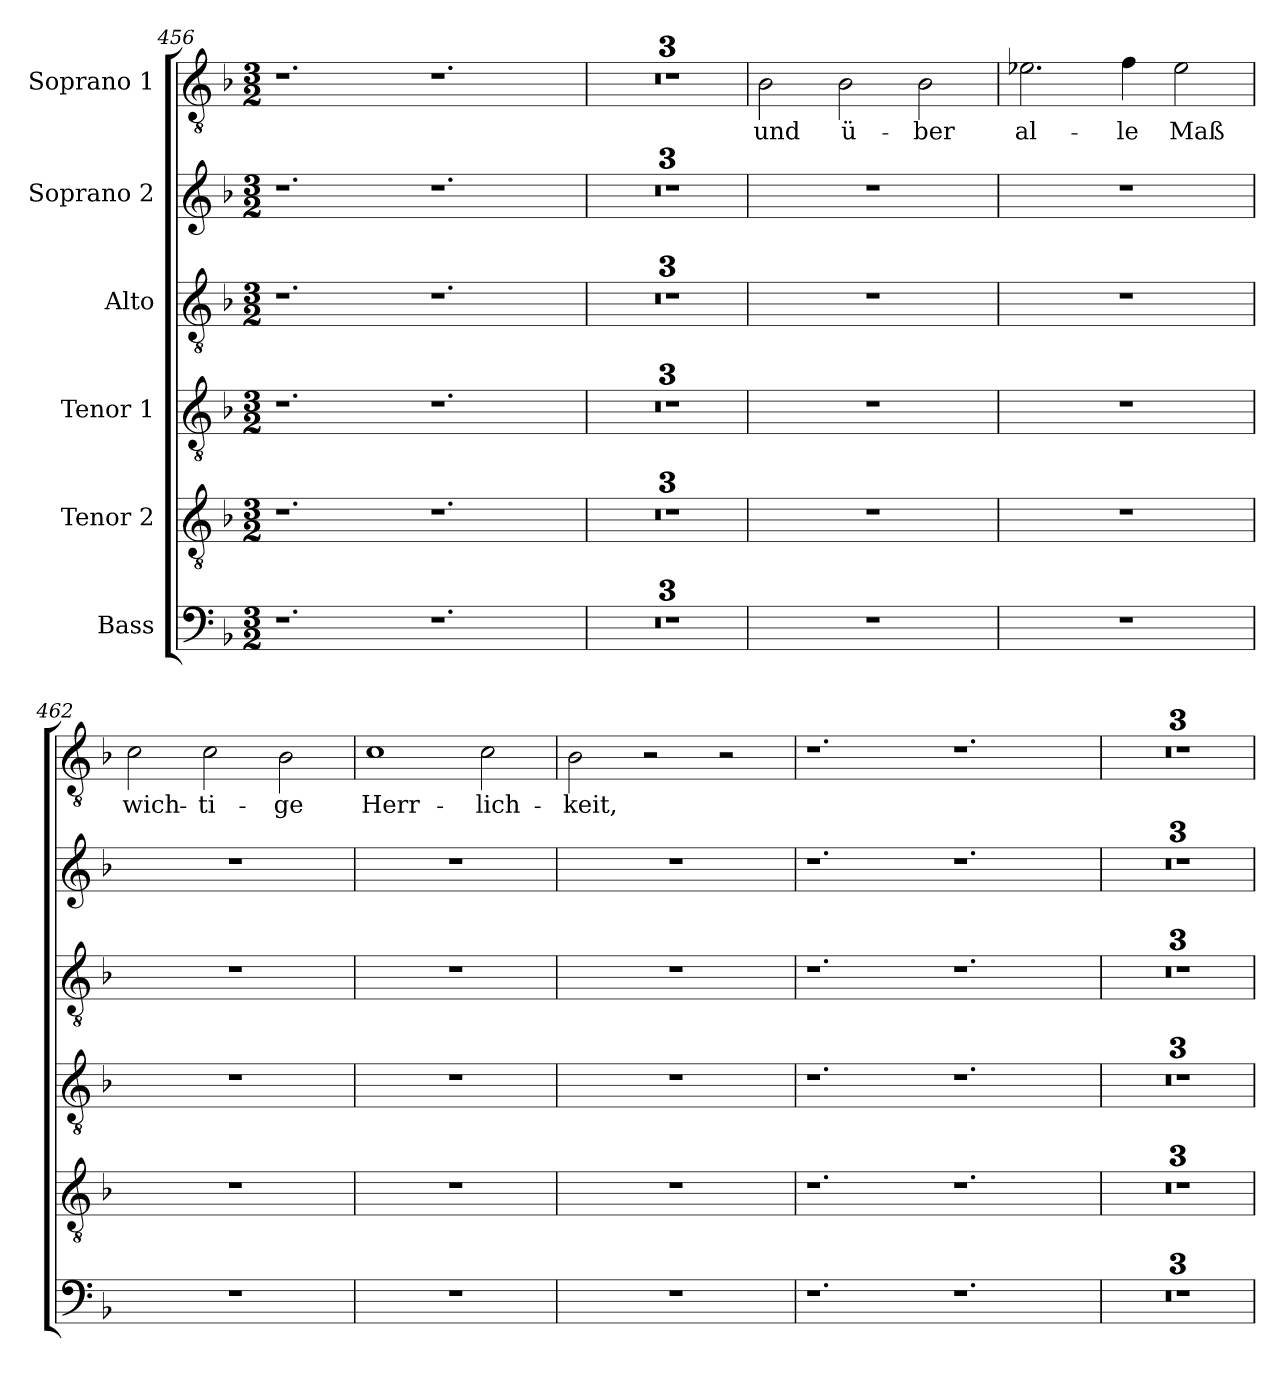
**kern	**kern	**kern	**kern	**kern	**kern	**text
*part6	*part5	*part4	*part3	*part2	*part1	*part1
*staff6	*staff5	*staff4	*staff3	*staff2	*staff1	*staff1
*I"Bass	*I"Tenor 2	*I"Tenor 1	*I"Alto	*I"Soprano 2	*I"Soprano 1	*
!!LO:PB:g=z
*clefF4	*clefGv2	*clefGv2	*clefGv2	*clefG2	*clefGv2	*
*k[b-]	*k[b-]	*k[b-]	*k[b-]	*k[b-]	*k[b-]	*
*F:	*F:	*F:	*F:	*F:	*F:	*
*M3/2	*M3/2	*M3/2	*M3/2	*M3/2	*M3/2	*
=456	=456	=456	=456	=456	=456	=456
1.r	1.r	1.r	1.r	1.r	1.r	.
1.r	1.r	1.r	1.r	1.r	1.r	.
=457	=457	=457	=457	=457	=457	=457
1.r	1.r	1.r	1.r	1.r	1.r	.
=458	=458	=458	=458	=458	=458	=458
1.r	1.r	1.r	1.r	1.r	1.r	.
=459	=459	=459	=459	=459	=459	=459
1.r	1.r	1.r	1.r	1.r	1.r	.
=460	=460	=460	=460	=460	=460	=460
!	!	!	!	!	!	!LO:LY:b:cj
1.r	1.r	1.r	1.r	1.r	2B-\	und
!	!	!	!	!	!	!LO:LY:b:cj
.	.	.	.	.	2B-\	ü-
!	!	!	!	!	!	!LO:LY:b:cj
.	.	.	.	.	2B-\	-ber
=461	=461	=461	=461	=461	=461	=461
!	!	!	!	!	!	!LO:LY:b:cj
1.r	1.r	1.r	1.r	1.r	2.e-X\	al-
!	!	!	!	!	!	!LO:LY:b:cj
.	.	.	.	.	4f\	-le
!	!	!	!	!	!	!LO:LY:b:cj
.	.	.	.	.	2e-\	Maß
=462	=462	=462	=462	=462	=462	=462
!	!	!	!	!	!	!LO:LY:b:cj
1.r	1.r	1.r	1.r	1.r	2c\	wich-
!	!	!	!	!	!	!LO:LY:b:cj
.	.	.	.	.	2c\	-ti-
!	!	!	!	!	!	!LO:LY:b:cj
.	.	.	.	.	2B-\	-ge
=463	=463	=463	=463	=463	=463	=463
!	!	!	!	!	!	!LO:LY:b:cj
1.r	1.r	1.r	1.r	1.r	1c	Herr-
!	!	!	!	!	!	!LO:LY:b:cj
.	.	.	.	.	2c\	-lich-
=464	=464	=464	=464	=464	=464	=464
!	!	!	!	!	!	!LO:LY:b:cj
1.r	1.r	1.r	1.r	1.r	2B-\	-keit,
.	.	.	.	.	2r	.
.	.	.	.	.	2r	.
=465	=465	=465	=465	=465	=465	=465
1.r	1.r	1.r	1.r	1.r	1.r	.
1.r	1.r	1.r	1.r	1.r	1.r	.
=466	=466	=466	=466	=466	=466	=466
1.r	1.r	1.r	1.r	1.r	1.r	.
=467	=467	=467	=467	=467	=467	=467
1.r	1.r	1.r	1.r	1.r	1.r	.
=468	=468	=468	=468	=468	=468	=468
1.r	1.r	1.r	1.r	1.r	1.r	.
=	=	=	=	=	=	=
*-	*-	*-	*-	*-	*-	*-
